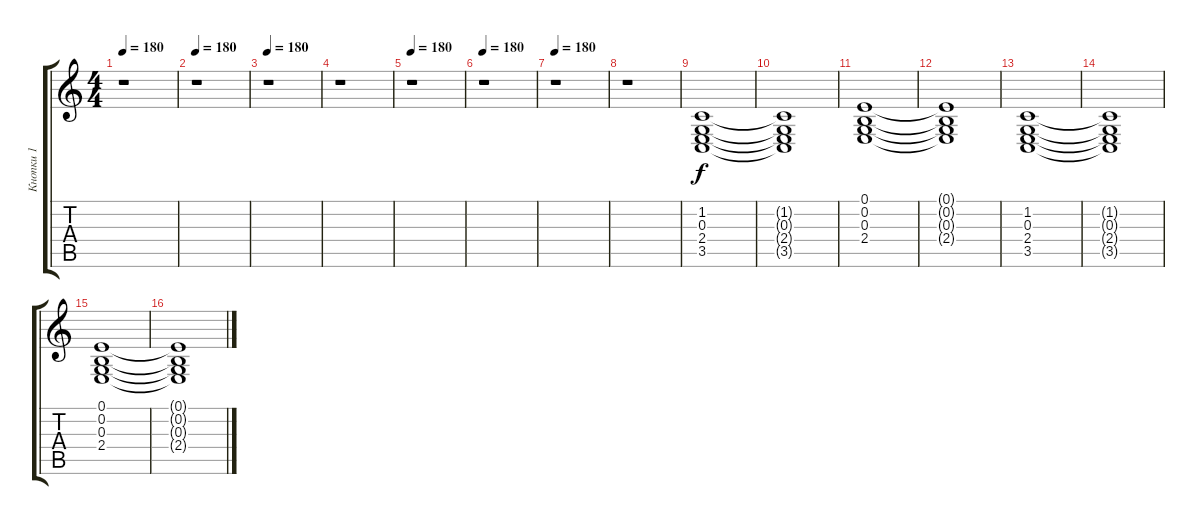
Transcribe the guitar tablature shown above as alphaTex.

\track ("Кнопки 1" "Кнопки 1") {instrument stringensemble2}
\staff {score tabs}
\tuning (E4 B3 G3 D3 A2 E2) {hide}
\ts (4 4)
\tempo 180
\clef g2
\ks c
r.1{dy f} |
\tempo 180
r.1 |
\tempo 180
r.1 |
r.1 |
\tempo 180
r.1 |
\tempo 180
r.1 |
\tempo 180
r.1 |
r.1 |
(1.2 0.3 2.4 3.5).1 |
(1.2{t} 0.3{t} 2.4{t} 3.5{t}).1 |
(0.1 0.2 0.3 2.4).1 |
(0.1{t} 0.2{t} 0.3{t} 2.4{t}).1 |
(1.2 0.3 2.4 3.5).1 |
(1.2{t} 0.3{t} 2.4{t} 3.5{t}).1 |
(0.1 0.2 0.3 2.4).1 |
(0.1{t} 0.2{t} 0.3{t} 2.4{t}).1
